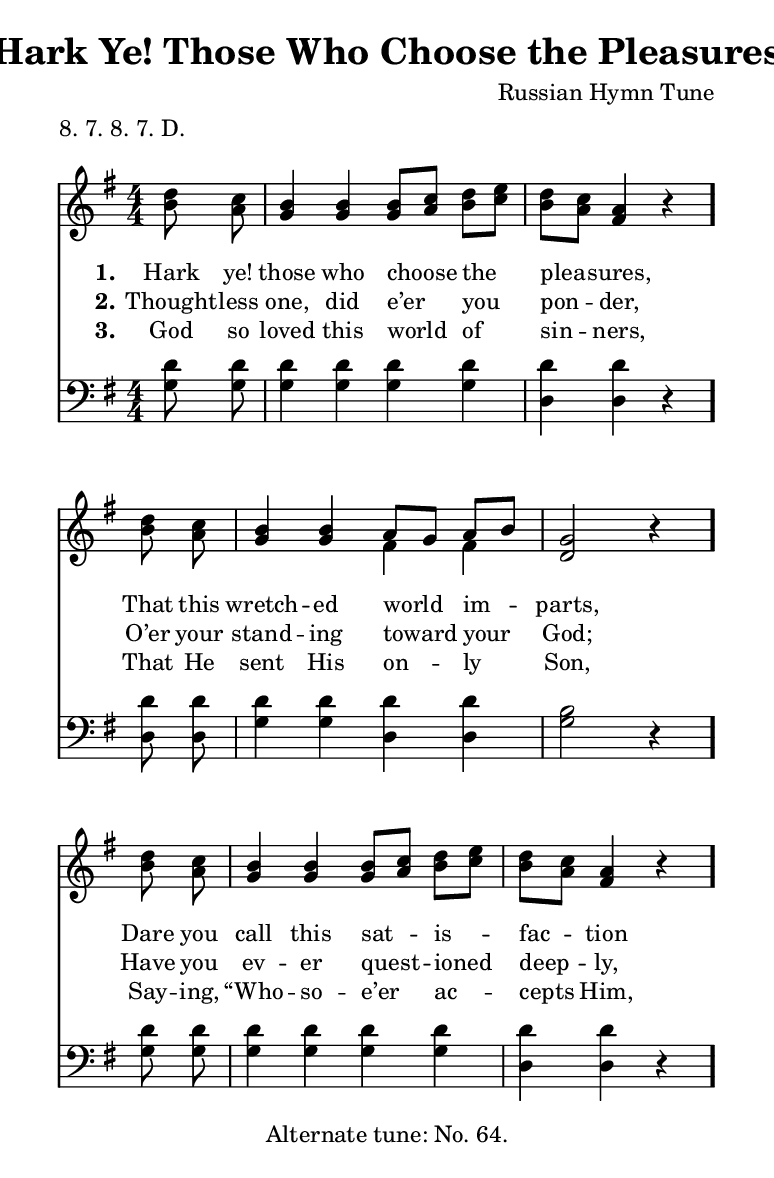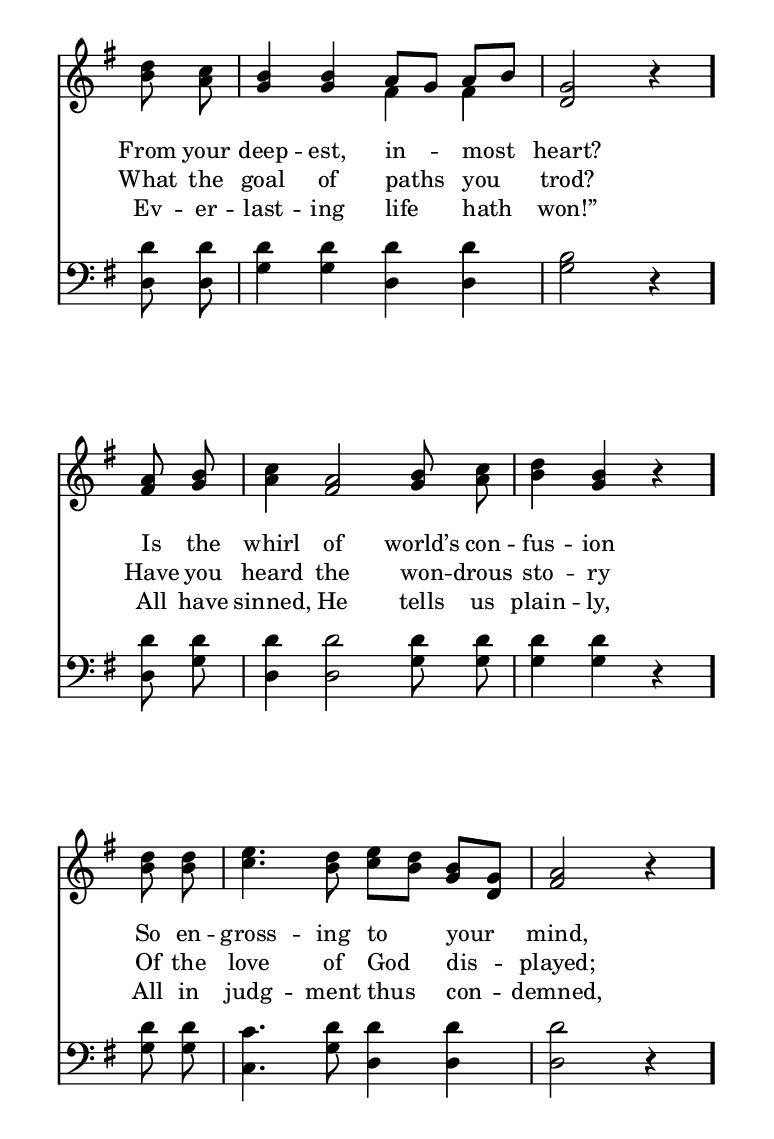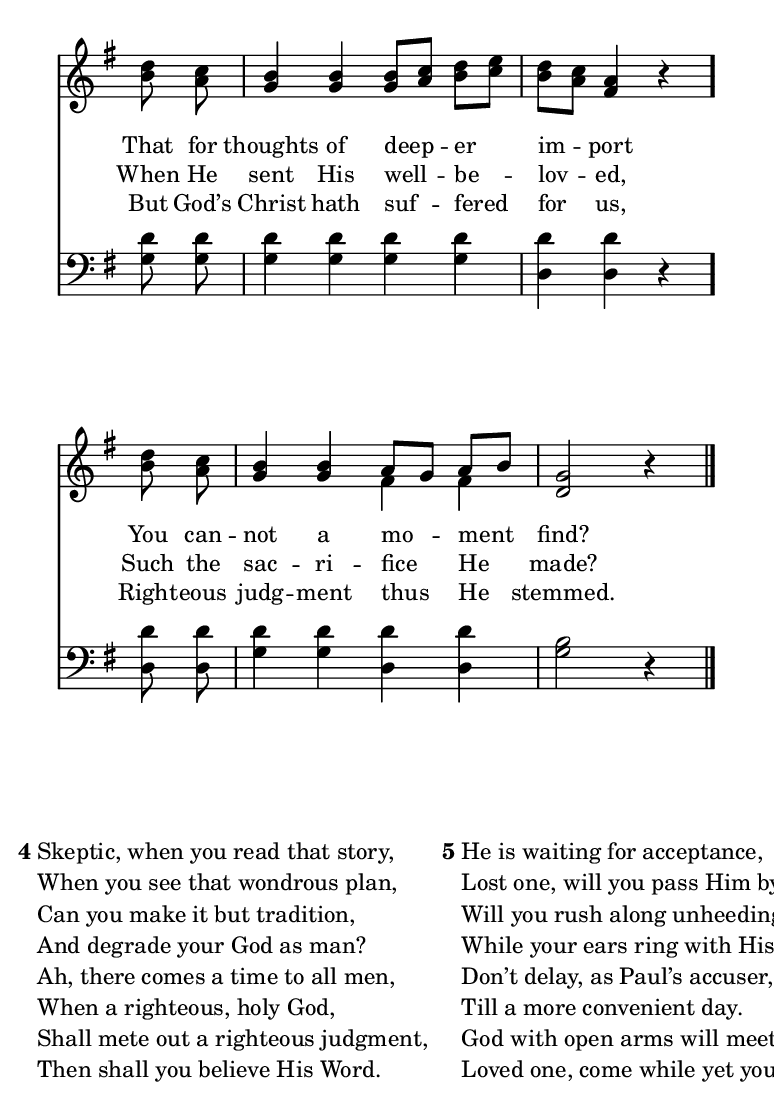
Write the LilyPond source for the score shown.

\include "common/global.ily"
\paper {
  \include "common/paper.ily"
  oddFooterMarkup = \markup { \vspace #1 \fill-line { \on-the-fly \first-page "Alternate tune: No. 64." } }
}

\header{
  %gospel
  hymnnumber = "89"
  title = "Hark Ye! Those Who Choose the Pleasures"
  tunename = "Ukraina"
  meter = "8. 7. 8. 7. D."
  poet = ""
  composer = "Russian Hymn Tune"
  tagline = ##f
}

% for fermata in MIDI
ta = { \tempo 4=80 }
tb = { \tempo 4=40 }

patternAA = { c8 c8 | c4 c4 c8[ c8] c8[ c8] | c8[ c8] c4 c4 }
patternAB = { c8 c8 | c4 c4 c4      c4      | c4      c4 c4 }

patternBA = { c8 c8 | c4 c4 c8[ c8] c8[ c8] | c2 c4 }
patternBB = { c8 c8 | c4 c4 c4      c4      | c2 c4 }

patternCA = { c8 c8 | c4 c2 c8 c8 | c4 c4 c4 }

patternDA = { c8 c8 | c4. c8 c8[ c8] c8[ c8] | c2 c4 }
patternDB = { c8 c8 | c4. c8 c4      c4      | c2 c4 }

global = {
  \include "common/overrides.ily"
  \override Staff.TimeSignature.style = #'numbered
  \time 4/4
  \override Score.MetronomeMark.transparent = ##t % hide all fermata changes too
  \ta
  \key g \major
  \partial 4
  \autoBeamOff
}

notesSoprano = {
\global
\relative c'' {

  \changePitch \patternAA { d c | b b b c d e | d c a r }
  \changePitch \patternBA { d c | b b a g a b | g r }
  \changePitch \patternAA { d' c | b b b c d e | d c a r }
  \changePitch \patternBA { d c | b b a g a b | g r }

  \changePitch \patternCA { a b | c a b c | d b r }
  \changePitch \patternDA { d d | e d e d b g | a r }
  \changePitch \patternAA { d c | b b b c d e | d c a r }
  \changePitch \patternBA { d c | b b a g a b | g r }

  \bar "|."

}
}

notesAlto = {
\global
\relative e'' {

  \changePitch \patternAA { b a | g g g a b c | b a fis r }
  \changePitch \patternBB { b a | g g fis fis | d r }
  \changePitch \patternAA { b' a | g g g a b c | b a fis r }
  \changePitch \patternBB { b a | g g fis fis | d r }

  \changePitch \patternCA { fis g | a fis g a | b g r }
  \changePitch \patternDA { b b | c b c b g d | fis r }
  \changePitch \patternAA { b a | g g g a b c | b a fis r }
  \changePitch \patternBB { b a | g g fis fis | d r }

}
}

notesTenor = {
\global
\relative a {

  \changePitch \patternAB { d d | d d d d | d d r }
  \changePitch \patternBB { d d | d d d d | b r }
  \changePitch \patternAB { d d | d d d d | d d r }
  \changePitch \patternBB { d d | d d d d | b r }

  \changePitch \patternCA { d d | d d d d | d d r }
  \changePitch \patternDB { d d | c d d d | d r }
  \changePitch \patternAB { d d | d d d d | d d r }
  \changePitch \patternBB { d d | d d d d | b r }

}
}

notesBass = {
\global
\relative f {

  \changePitch \patternAB { g g | g g g g | d d r }
  \changePitch \patternBB { d d | g g d d | g r }
  \changePitch \patternAB { g g | g g g g | d d r }
  \changePitch \patternBB { d d | g g d d | g r }

  \changePitch \patternCA { d g | d d g g | g g r }
  \changePitch \patternDB { g g | c, g' d d | d r }
  \changePitch \patternAB { g g | g g g g | d d r }
  \changePitch \patternBB { d d | g g d d | g r }

}
}

wordsA = \lyricmode {
\set stanza = "1."

Hark ye! those who choose the plea -- sures, \bar "."
That this wretch -- ed world im -- parts, \bar "." \eogbreak
Dare you call this sat -- is -- fac -- tion \bar "."
From your deep -- est, in -- most heart? \bar "." \eogbreak
Is the whirl of world’s con -- fus -- ion \bar "."
So en -- gross -- ing to your mind, \bar "." \eogbreak
That for thoughts of deep -- er im -- port \bar "."
You can -- not a mo -- ment find? \bar "." \eogbreak

}

wordsB = \lyricmode {
\set stanza = "2."

Thought -- less one, did e’er you pon -- der,
O’er your stand -- ing toward your God;
Have you ev -- er quest -- ioned deep -- ly,
What the goal of paths you trod?
Have you heard the won -- drous sto -- ry
Of the love of God dis -- played;
When He sent His well -- be -- lov -- ed,
Such the sac -- ri -- fice He made?

}

wordsC = \lyricmode {
\set stanza = "3."

God so loved this world of sin -- ners,
That He sent His on -- ly Son,
Say -- ing, “Who -- so -- e’er ac -- cepts Him,
Ev -- er -- last -- ing life hath won!”
All have sinned, He tells us plain -- ly,
All in judg -- ment thus con -- demned,
But God’s Christ hath suf -- fered for us,
Right -- eous judg -- ment thus He stemmed.

}

wordsD = \markuplist {

\line { Skeptic, when you read that story, }
\line { When you see that wondrous plan, }
\line { Can you make it but tradition, }
\line { And degrade your God as man? }
\line { Ah, there comes a time to all men, }
\line { When a righteous, holy God, }
\line { Shall mete out a righteous judgment, }
\line { Then shall you believe His Word. }

}

wordsE = \markuplist {

\line { He is waiting for acceptance, }
\line { Lost one, will you pass Him by, }
\line { Will you rush along unheeding, }
\line { While your ears ring with His cry? }
\line { Don’t delay, as Paul’s accuser, }
\line { Till a more convenient day. }
\line { God with open arms will meet you, }
\line { Loved one, come while yet you may. }

}

\score {
  \context ChoirStaff <<
    \context Staff = upper <<
      \set Staff.autoBeaming = ##f
      \set ChoirStaff.systemStartDelimiter = #'SystemStartBar
      \set ChoirStaff.printPartCombineTexts = ##f
      \partcombine #'(2 . 9) \notesSoprano \notesAlto
      \context NullVoice = sopranos { \voiceOne << \notesSoprano >> }
      \context NullVoice = altos { \voiceTwo << \notesAlto >> }
      \context Lyrics = one   \lyricsto sopranos \wordsA
      \context Lyrics = two   \lyricsto sopranos \wordsB
      \context Lyrics = three \lyricsto sopranos \wordsC
    >>
    \context Staff = men <<
      \set Staff.autoBeaming = ##f
      \clef bass
      \set ChoirStaff.printPartCombineTexts = ##f
      \partcombine #'(2 . 9) \notesTenor \notesBass
      \context NullVoice = tenors { \voiceOne << \notesTenor >> }
      \context NullVoice = basses { \voiceTwo << \notesBass >> }
    >>
  >>
  \layout {
    \include "common/layout.ily"
  }
  \midi{
    \include "common/midi.ily"
  }
}

\noPageBreak

\markup { \fill-line { %\column {
  \hspace #0.1
  \line{ \bold 4 \column { \wordsD } } %\combine \null \vspace #0.4
  \hspace #0.1
  \line{ \bold 5 \column { \wordsE } } %\combine \null \vspace #0.4
  \hspace #0.1
} } %}

\version "2.19.49"  % necessary for upgrading to future LilyPond versions.

% vi:set et ts=2 sw=2 ai nocindent syntax=lilypond:
